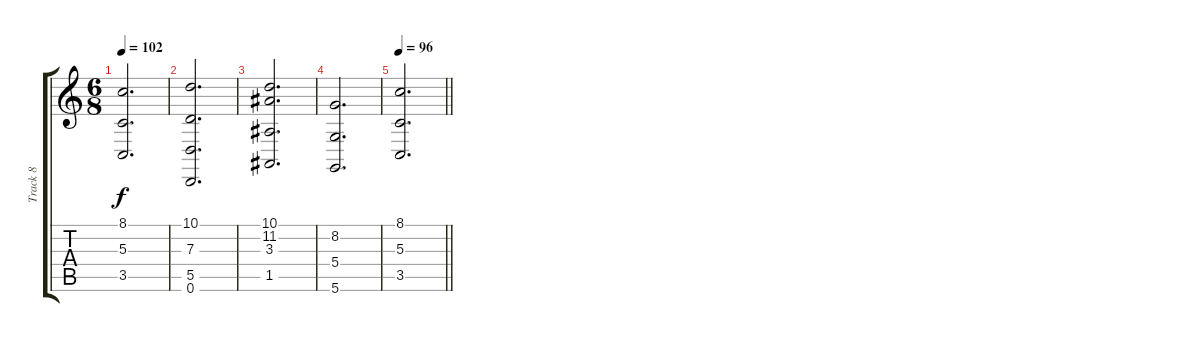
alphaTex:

\track ("Track 8" "Track 8") {instrument tubularbells}
\staff {score tabs}
\tuning (E4 B3 G3 D3 A2 D2) {hide}
\ts (6 8)
\tempo 102
\clef g2
\ks c
(8.1 5.3 3.5).2{d dy f} |
(10.1 7.3 5.5 0.6).2{d} |
(10.1 11.2 3.3 1.5).2{d} |
(8.2 5.4 5.6).2{d} |
\tempo 96
\barLineRight lightlight
(8.1 5.3 3.5).2{d}
